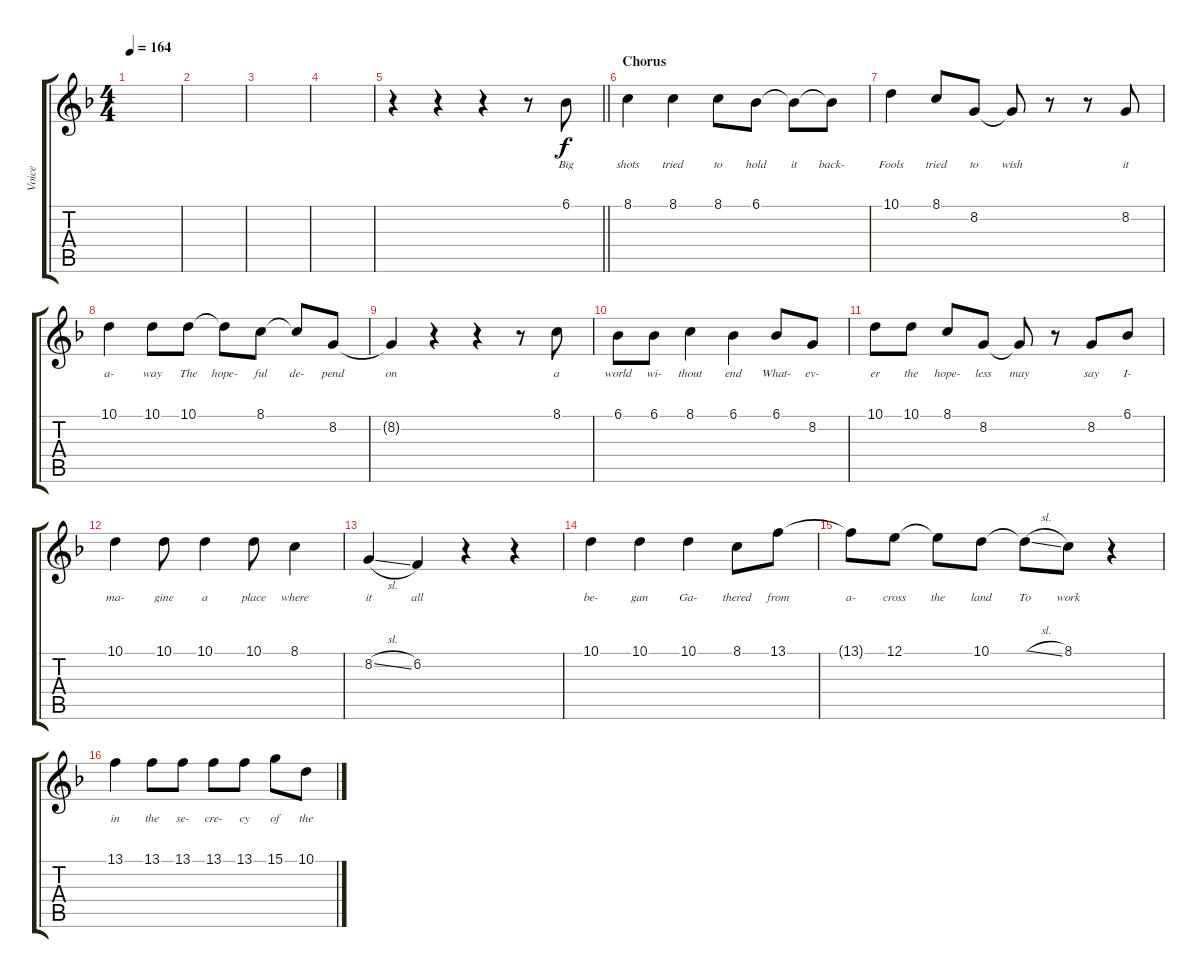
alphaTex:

\track ("Voice" "Voice") {instrument lead2sawtooth}
\staff {score tabs}
\tuning (E4 B3 G3 D3 A2 E2) {hide}
\ts (4 4)
\tempo 164
\clef g2
\ks dminor
|
|
|
|
\barLineRight lightlight
r.4 r.4 r.4 r.8 6.1.8{lyrics (0 "Big") lyrics (1 "") lyrics (2 "") lyrics (3 "") lyrics (4 "")} |
\section ("" "Chorus")
8.1.4{lyrics (0 "shots") lyrics (1 "") lyrics (2 "") lyrics (3 "") lyrics (4 "")} 8.1.4{lyrics (0 "tried") lyrics (1 "") lyrics (2 "") lyrics (3 "") lyrics (4 "")} 8.1.8{lyrics (0 "to") lyrics (1 "") lyrics (2 "") lyrics (3 "") lyrics (4 "")} 6.1.8{lyrics (0 "hold") lyrics (1 "") lyrics (2 "") lyrics (3 "") lyrics (4 "")} 6.1{t}.8{lyrics (0 "it") lyrics (1 "") lyrics (2 "") lyrics (3 "") lyrics (4 "")} 6.1{t}.8{lyrics (0 "back-") lyrics (1 "") lyrics (2 "") lyrics (3 "") lyrics (4 "")} |
10.1.4{lyrics (0 "Fools") lyrics (1 "") lyrics (2 "") lyrics (3 "") lyrics (4 "")} 8.1.8{lyrics (0 "tried") lyrics (1 "") lyrics (2 "") lyrics (3 "") lyrics (4 "")} 8.2.8{lyrics (0 "to") lyrics (1 "") lyrics (2 "") lyrics (3 "") lyrics (4 "")} 8.2{t}.8{lyrics (0 "wish") lyrics (1 "") lyrics (2 "") lyrics (3 "") lyrics (4 "")} r.8 r.8 8.2.8{lyrics (0 "it") lyrics (1 "") lyrics (2 "") lyrics (3 "") lyrics (4 "")} |
10.1.4{lyrics (0 "a-") lyrics (1 "") lyrics (2 "") lyrics (3 "") lyrics (4 "")} 10.1.8{lyrics (0 "way") lyrics (1 "") lyrics (2 "") lyrics (3 "") lyrics (4 "")} 10.1.8{lyrics (0 "The") lyrics (1 "") lyrics (2 "") lyrics (3 "") lyrics (4 "")} 10.1{t}.8{lyrics (0 "hope-") lyrics (1 "") lyrics (2 "") lyrics (3 "") lyrics (4 "")} 8.1.8{lyrics (0 "ful") lyrics (1 "") lyrics (2 "") lyrics (3 "") lyrics (4 "")} 8.1{t}.8{lyrics (0 "de-") lyrics (1 "") lyrics (2 "") lyrics (3 "") lyrics (4 "")} 8.2.8{lyrics (0 "pend") lyrics (1 "") lyrics (2 "") lyrics (3 "") lyrics (4 "")} |
8.2{t}.4{lyrics (0 "on") lyrics (1 "") lyrics (2 "") lyrics (3 "") lyrics (4 "")} r.4 r.4 r.8 8.1.8{lyrics (0 "a") lyrics (1 "") lyrics (2 "") lyrics (3 "") lyrics (4 "")} |
6.1.8{lyrics (0 "world") lyrics (1 "") lyrics (2 "") lyrics (3 "") lyrics (4 "")} 6.1.8{lyrics (0 "wi-") lyrics (1 "") lyrics (2 "") lyrics (3 "") lyrics (4 "")} 8.1.4{lyrics (0 "thout") lyrics (1 "") lyrics (2 "") lyrics (3 "") lyrics (4 "")} 6.1.4{lyrics (0 "end") lyrics (1 "") lyrics (2 "") lyrics (3 "") lyrics (4 "")} 6.1.8{lyrics (0 "What-") lyrics (1 "") lyrics (2 "") lyrics (3 "") lyrics (4 "")} 8.2.8{lyrics (0 "ev-") lyrics (1 "") lyrics (2 "") lyrics (3 "") lyrics (4 "")} |
10.1.8{lyrics (0 "er") lyrics (1 "") lyrics (2 "") lyrics (3 "") lyrics (4 "")} 10.1.8{lyrics (0 "the") lyrics (1 "") lyrics (2 "") lyrics (3 "") lyrics (4 "")} 8.1.8{lyrics (0 "hope-") lyrics (1 "") lyrics (2 "") lyrics (3 "") lyrics (4 "")} 8.2.8{lyrics (0 "less") lyrics (1 "") lyrics (2 "") lyrics (3 "") lyrics (4 "")} 8.2{t}.8{lyrics (0 "may") lyrics (1 "") lyrics (2 "") lyrics (3 "") lyrics (4 "")} r.8 8.2.8{lyrics (0 "say") lyrics (1 "") lyrics (2 "") lyrics (3 "") lyrics (4 "")} 6.1.8{lyrics (0 "I-") lyrics (1 "") lyrics (2 "") lyrics (3 "") lyrics (4 "")} |
10.1.4{lyrics (0 "ma-") lyrics (1 "") lyrics (2 "") lyrics (3 "") lyrics (4 "")} 10.1.8{lyrics (0 "gine") lyrics (1 "") lyrics (2 "") lyrics (3 "") lyrics (4 "")} 10.1.4{lyrics (0 "a") lyrics (1 "") lyrics (2 "") lyrics (3 "") lyrics (4 "")} 10.1.8{lyrics (0 "place") lyrics (1 "") lyrics (2 "") lyrics (3 "") lyrics (4 "")} 8.1.4{lyrics (0 "where") lyrics (1 "") lyrics (2 "") lyrics (3 "") lyrics (4 "")} |
8.2{sl}.4{lyrics (0 "it") lyrics (1 "") lyrics (2 "") lyrics (3 "") lyrics (4 "")} 6.2.4{lyrics (0 "all") lyrics (1 "") lyrics (2 "") lyrics (3 "") lyrics (4 "")} r.4 r.4 |
10.1.4{lyrics (0 "be-") lyrics (1 "") lyrics (2 "") lyrics (3 "") lyrics (4 "")} 10.1.4{lyrics (0 "gan") lyrics (1 "") lyrics (2 "") lyrics (3 "") lyrics (4 "")} 10.1.4{lyrics (0 "Ga-") lyrics (1 "") lyrics (2 "") lyrics (3 "") lyrics (4 "")} 8.1.8{lyrics (0 "thered") lyrics (1 "") lyrics (2 "") lyrics (3 "") lyrics (4 "")} 13.1.8{lyrics (0 "from") lyrics (1 "") lyrics (2 "") lyrics (3 "") lyrics (4 "")} |
13.1{t}.8{lyrics (0 "a-") lyrics (1 "") lyrics (2 "") lyrics (3 "") lyrics (4 "")} 12.1.8{lyrics (0 "cross") lyrics (1 "") lyrics (2 "") lyrics (3 "") lyrics (4 "")} 12.1{t}.8{lyrics (0 "the") lyrics (1 "") lyrics (2 "") lyrics (3 "") lyrics (4 "")} 10.1.8{lyrics (0 "land") lyrics (1 "") lyrics (2 "") lyrics (3 "") lyrics (4 "")} 10.1{sl t}.8{lyrics (0 "To") lyrics (1 "") lyrics (2 "") lyrics (3 "") lyrics (4 "")} 8.1.8{lyrics (0 "work") lyrics (1 "") lyrics (2 "") lyrics (3 "") lyrics (4 "")} r.4 |
13.1.4{lyrics (0 "in") lyrics (1 "") lyrics (2 "") lyrics (3 "") lyrics (4 "")} 13.1.8{lyrics (0 "the") lyrics (1 "") lyrics (2 "") lyrics (3 "") lyrics (4 "")} 13.1.8{lyrics (0 "se-") lyrics (1 "") lyrics (2 "") lyrics (3 "") lyrics (4 "")} 13.1.8{lyrics (0 "cre-") lyrics (1 "") lyrics (2 "") lyrics (3 "") lyrics (4 "")} 13.1.8{lyrics (0 "cy") lyrics (1 "") lyrics (2 "") lyrics (3 "") lyrics (4 "")} 15.1.8{lyrics (0 "of") lyrics (1 "") lyrics (2 "") lyrics (3 "") lyrics (4 "")} 10.1.8{lyrics (0 "the") lyrics (1 "") lyrics (2 "") lyrics (3 "") lyrics (4 "")}
